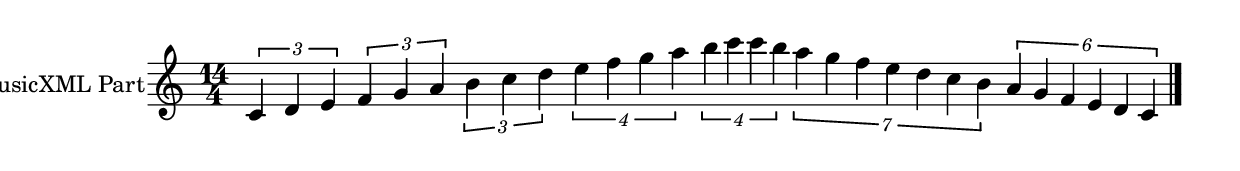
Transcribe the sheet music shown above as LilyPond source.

\version "2.18.2" 
\version "2.18.2" 
ponestaffone = \new Staff \with {
instrumentName = \markup { 

 \column { 


 \line { "MusicXML Part" 


 } 

 } 
 } 
 }{\autoBeamOff % measure 1
\clef treble \key c \major \time 14/4 \tuplet 3/2 {c'4 d'4  e'4} \tuplet 3/2 {f'4 g'4  a'4} \tuplet 3/2 {b'4 c''4  d''4} \tuplet 4/2 {e''4 f''4 g''4  a''4} \tuplet 4/1 {b''4 c'''4 c'''4  b''4} \tuplet 7/3 {a''4 g''4 f''4 e''4 d''4 c''4  b'4} \tuplet 6/2 {a'4 g'4 f'4 e'4 d'4  c'4}  \bar "|."

 }

<<\ponestaffone>>